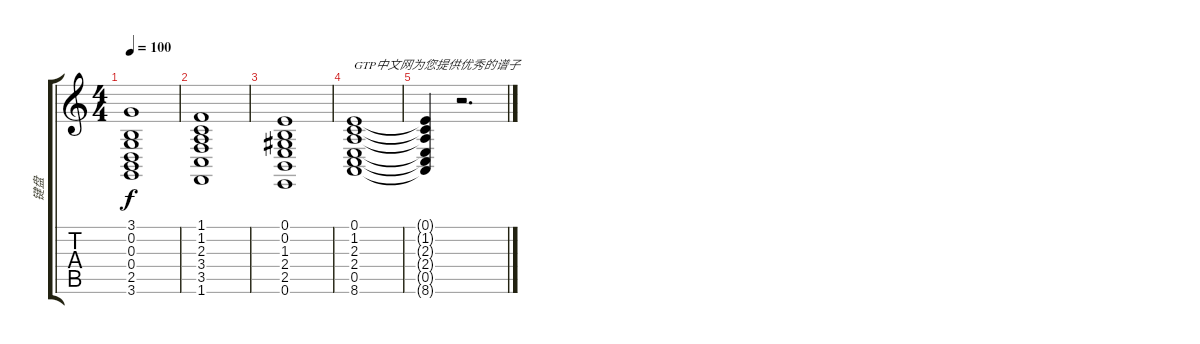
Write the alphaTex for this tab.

\track ("键盘" "键盘") {instrument stringensemble1}
\staff {score tabs}
\tuning (E4 B3 G3 D3 A2 E2) {hide}
\ts (4 4)
\tempo 100
\clef g2
\ks c
(3.1 0.2 0.3 0.4 2.5 3.6).1{dy f} |
(1.1 1.2 2.3 3.4 3.5 1.6).1 |
(0.1 0.2 1.3 2.4 2.5 0.6).1 |
(0.1 1.2 2.3 2.4 0.5 8.6).1{txt "GTP中文网为您提供优秀的谱子"} |
(0.1{t} 1.2{t} 2.3{t} 2.4{t} 0.5{t} 8.6{t}).4 r.2{d}
